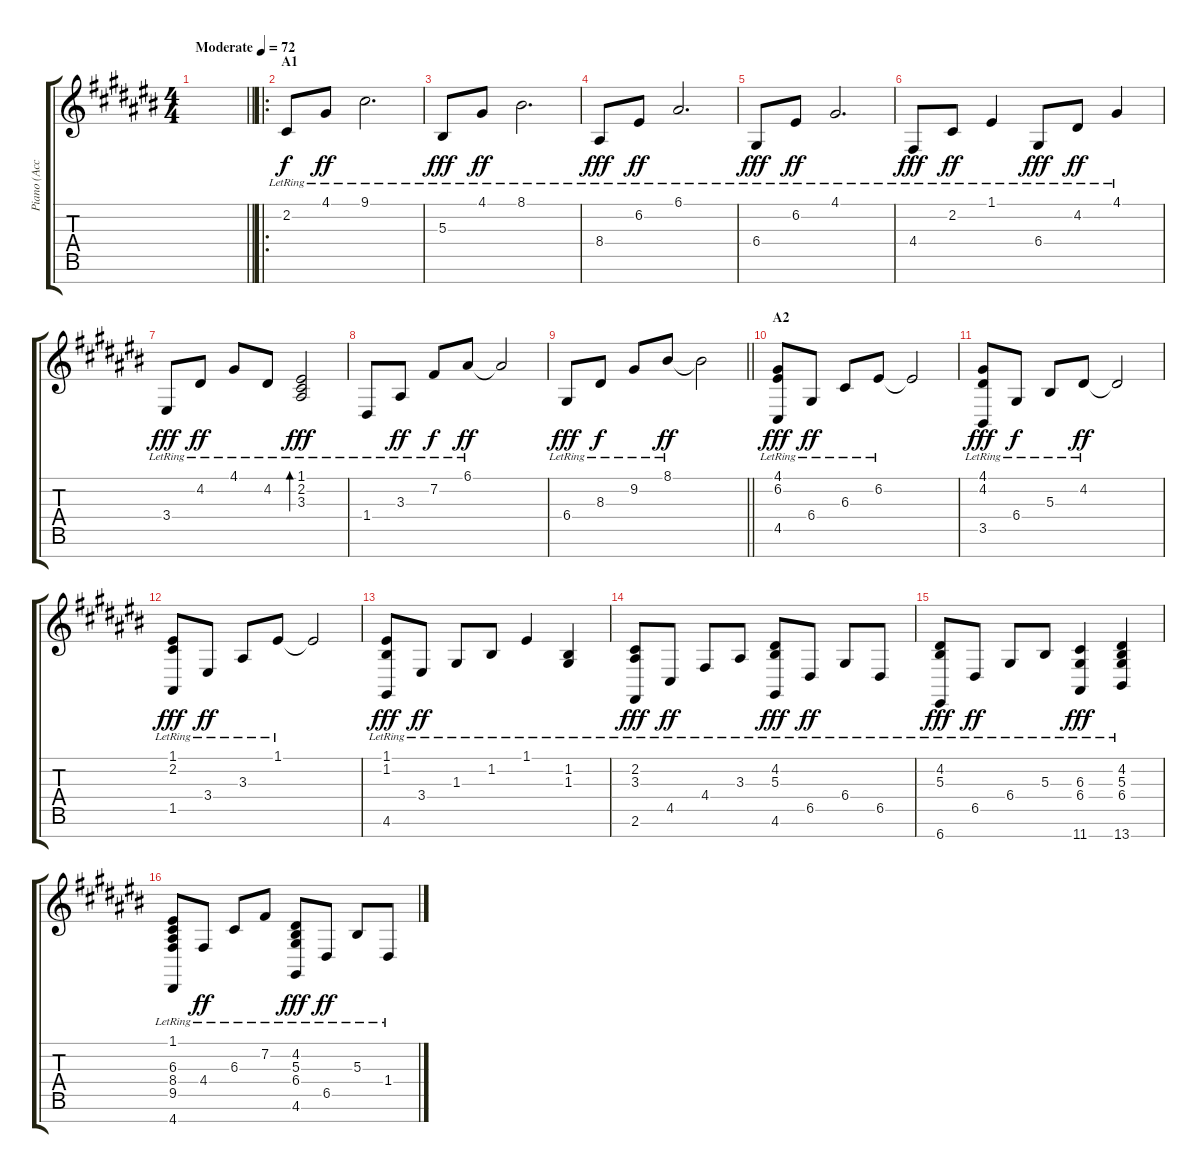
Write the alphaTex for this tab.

\track ("Piano (Accompany)" "Piano (Acc") {instrument acousticgrandpiano}
\staff {score tabs}
\tuning (E4 B3 G3 D3 A2 E2 B1) {hide}
\ts (4 4)
\tempo (72 "Moderate")
\clef g2
\barLineRight lightlight
\ks c#
|
\ro
\section ("" "A1")
2.2{lr}.8 4.1{lr}.8{dy ff} 9.1{lr}.2{d} |
5.3{lr}.8{dy fff} 4.1{lr}.8{dy ff} 8.1{lr}.2{d} |
8.4{lr}.8{dy fff} 6.2{lr}.8{dy ff} 6.1{lr}.2{d} |
6.4{lr}.8{dy fff} 6.2{lr}.8{dy ff} 4.1{lr}.2{d} |
4.4{lr}.8{dy fff} 2.2{lr}.8{dy ff} 1.1{lr}.4 6.4{lr}.8{dy fff} 4.2{lr}.8{dy ff} 4.1{lr}.4 |
3.4{lr}.8{dy fff} 4.2{lr}.8{dy ff} 4.1{lr}.8 4.2{lr}.8 (1.1{lr} 2.2{lr} 3.3{lr}).2{bd 60 dy fff} |
1.4{lr}.8 3.3{lr}.8{dy ff} 7.2{lr}.8{dy f} 6.1{lr}.8{dy ff} 6.1{t}.2 |
\barLineRight lightlight
6.4{lr}.8{dy fff} 8.3{lr}.8{dy f} 9.2{lr}.8 8.1{lr}.8{dy ff} 8.1{t}.2 |
\section ("" "A2")
(4.1{lr} 6.2{lr} 4.5{lr}).8{dy fff} 6.4{lr}.8{dy ff} 6.3{lr}.8 6.2{lr}.8 6.2{t}.2 |
(4.1{lr} 4.2{lr} 3.5{lr}).8{dy fff} 6.4{lr}.8{dy f} 5.3{lr}.8 4.2{lr}.8{dy ff} 4.2{t}.2 |
(1.1{lr} 2.2{lr} 1.5{lr}).8{dy fff} 3.4{lr}.8{dy ff} 3.3{lr}.8 1.1{lr}.8 1.1{t}.2 |
(1.1{lr} 1.2{lr} 4.6{lr}).8{dy fff} 3.4{lr}.8{dy ff} 1.3{lr}.8 1.2{lr}.8 1.1{lr}.4 (1.2{lr} 1.3{lr}).4 |
(2.2{lr} 3.3{lr} 2.6{lr}).8{dy fff} 4.5{lr}.8{dy ff} 4.4{lr}.8 3.3{lr}.8 (4.2{lr} 5.3{lr} 4.6{lr}).8{dy fff} 6.5{lr}.8{dy ff} 6.4{lr}.8 6.5{lr}.8 |
(4.2{lr} 5.3{lr} 6.7{lr}).8{dy fff} 6.5{lr}.8{dy ff} 6.4{lr}.8 5.3{lr}.8 (6.3{lr} 6.4{lr} 11.7).4{dy fff} (4.2{lr} 5.3{lr} 6.4{lr} 13.7).4 |
(1.1{lr} 6.3{lr} 8.4{lr} 9.5{lr} 4.7{lr}).8 4.4{lr}.8{dy ff} 6.3{lr}.8 7.2{lr}.8 (4.2{lr} 5.3{lr} 6.4{lr} 4.6{lr}).8{dy fff} 6.5{lr}.8{dy ff} 5.3{lr}.8 1.4{lr}.8
